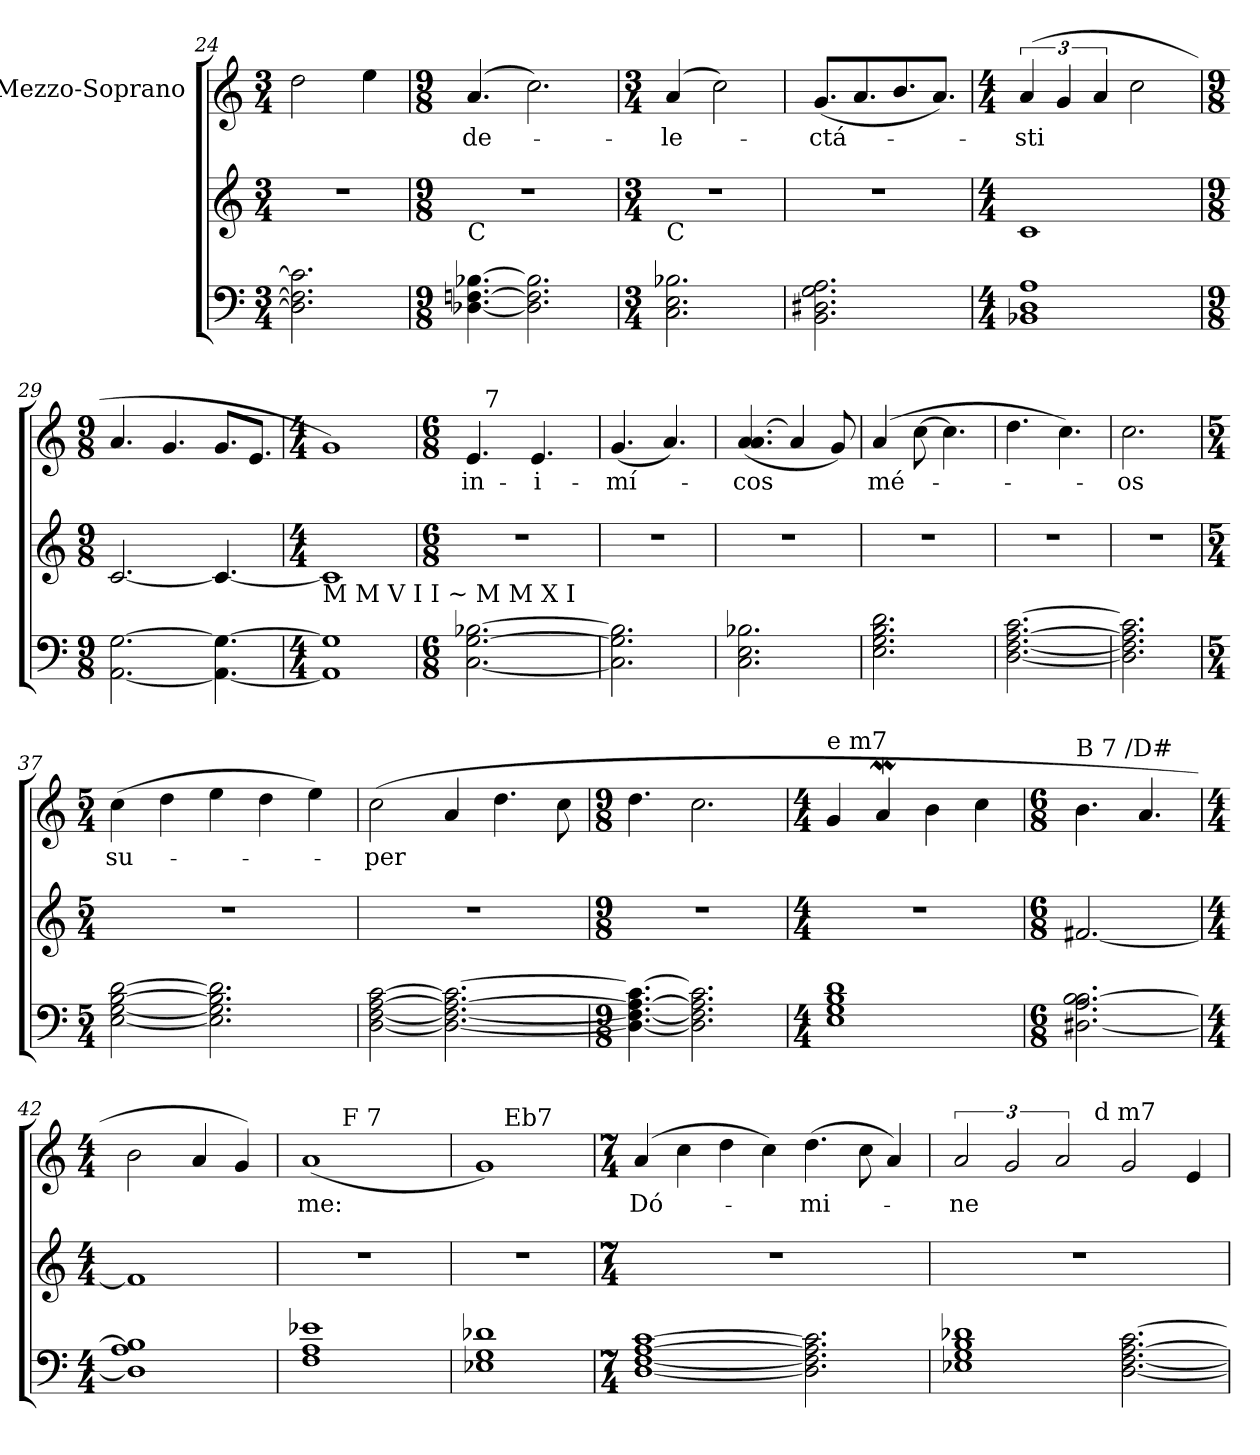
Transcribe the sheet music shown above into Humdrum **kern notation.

**kern	**kern	**kern	**text
*part2	*part2	*part1	*part1
*staff3	*staff2	*staff1	*staff1
*	*	*I"Mezzo-Soprano	*
*clefF4	*clefG2	*clefG2	*
*k[]	*k[]	*k[]	*
*C:	*C:	*C:	*
*M3/4	*M3/4	*M3/4	*
=24	=24	=24	=24
2.D\] 2.F#\] 2.c\]	2.r	2dd\	.
.	.	4ee\	.
=25	=25	=25	=25
*M9/8	*M9/8	*M9/8	*
!	!LO:TX:b:t=C	!	!
!	!	!	!LO:LY:b
[<4.D-X\ [>4.Fn\ [>4.B-X\	8%9r	(>4.a/	de-
2.D-\] 2.F\] 2.B-\]	.	2.cc\)	.
!!LO:PB:g=z
=26	=26	=26	=26
*M3/4	*M3/4	*M3/4	*
!	!LO:TX:b:t=C	!	!
!	!	!	!LO:LY:b
2.C\ 2.E\ 2.B-X\	2.r	(>4a/	-le-
.	.	2cc\)	.
=27	=27	=27	=27
!	!	!	!LO:LY:b
2.BB\ 2.D#X\ 2.G\ 2.A\	2.r	(<8.g/L	-ctá-
.	.	8.a/	.
.	.	8.b/	.
.	.	8.a/J)	.
=28	=28	=28	=28
*M4/4	*M4/4	*M4/4	*
!	!	!	!LO:LY:b
1BB-X 1D 1A	1c	(>6a/	-sti
.	.	6g/	.
.	.	6a/	.
.	.	2cc\	.
=29	=29	=29	=29
*M9/8	*M9/8	*M9/8	*
[<2.AA\ [>2.G\	[<2.c/	4.a/	.
.	.	4.g/	.
4.AA\_ 4.G\_	4.c/_	8.g/L	.
.	.	8.e/J	.
=30	=30	=30	=30
*M4/4	*M4/4	*M4/4	*
!	!LO:TX:b:t=M M V I I ~ M M X I	!	!
1AA] 1G]	1c]	1g)	.
=31	=31	=31	=31
*M6/8	*M6/8	*M6/8	*
!	!	!	!LO:LY:b
*	*	*^	*
[<2.C\ [>2.G\ [>2.B-X\	2.r	4.e/	16ryy	in-
!	!	!	!LO:TX:a:t=7	!
.	.	.	2ryy	.
!	!	!	!	!LO:LY:b
.	.	4.e/	.	-i-
.	.	.	8.ryy	.
=32	=32	=32	=32	=32
!	!	!	!	!LO:LY:b
*	*	*v	*v	*
2.C\] 2.G\] 2.B-\]	2.r	(<4.g/	-mí-
.	.	4.a/)	.
=33	=33	=33	=33
!	!	!	!LO:LY:b
2.C\ 2.E\ 2.B-X\	2.r	(<4.a/ [<4.a/	-cos
.	.	4a/]	.
.	.	8g/)	.
!!LO:PB:g=z
=34	=34	=34	=34
!	!	!	!LO:LY:b
2.E\ 2.G\ 2.B\ 2.d\	2.r	(>4a/	mé-
.	.	[>8cc\	.
.	.	4.cc\]	.
=35	=35	=35	=35
[<2.D\ [>2.F\ [>2.A\ [>2.c\	2.r	4.dd\	.
.	.	4.cc\)	.
=36	=36	=36	=36
!	!	!	!LO:LY:b
2.D\] 2.F\] 2.A\] 2.c\]	2.r	2.cc\	-os
=37	=37	=37	=37
*M5/4	*M5/4	*M5/4	*
!	!	!	!LO:LY:b
[<2E\ [>2G\ [>2B\ [>2d\	4%5r	(>4cc\	su-
.	.	4dd\	.
2.E\] 2.G\] 2.B\] 2.d\]	.	4ee\	.
.	.	4dd\	.
.	.	4ee\)	.
=38	=38	=38	=38
!	!	!	!LO:LY:b
[<2D\ [>2F\ [>2A\ [>2c\	4%5r	(>2cc\	-per
2.D\_ 2.F\_ 2.A\_ 2.c\_	.	4a/	.
.	.	4.dd\	.
.	.	8cc\	.
=39	=39	=39	=39
*M9/8	*M9/8	*M9/8	*
4.D\_ 4.F\_ 4.A\_ 4.c\_	8%9r	4.dd\	.
2.D\] 2.F\] 2.A\] 2.c\]	.	2.cc\	.
!!LO:LB:g=z
=40	=40	=40	=40
*M4/4	*M4/4	*M4/4	*
!	!	!LO:TX:a:t=e m7	!
1E 1G 1B 1d	1r	4g/	.
.	.	4aW/	.
.	.	4b\	.
.	.	4cc\	.
=41	=41	=41	=41
*M6/8	*M6/8	*M6/8	*
!	!	!LO:TX:a:t=B 7 /D#	!
[<2.D#X\ 2.A\ [>2.B\ 2.B\	[<2.f#X/	4.b\	.
.	.	4.a/	.
=42	=42	=42	=42
*M4/4	*M4/4	*M4/4	*
1D#] 1A 1B]	1f#]	2b\	.
.	.	4a/	.
.	.	4g/)	.
=43	=43	=43	=43
!	!	!	!LO:LY:b
*	*	*^	*
1F 1A 1e-X	1r	(<1a	6ryy	me:
.	.	.	96ryy	.
!	!	!	!LO:TX:a:t=F 7	!
.	.	.	3%2ryy	.
.	.	.	12...ryy	.
=44	=44	=44	=44	=44
1E-X 1G 1d-X	1r	1g)	8ryy	.
!	!	!	!LO:TX:a:t=Eb7	!
.	.	.	2..ryy	.
*	*	*v	*v	*
=45	=45	=45	=45
*M7/4	*M7/4	*M7/4	*
*	*	*^	*
!	!	!LO:TX:a:t=d m7	!	!
!	!	!	!	!LO:LY:b
*	*	*v	*v	*
[<1D [>1F [>1A [>1c	1..r	(>4a/	Dó-
.	.	4cc\	.
.	.	4dd\	.
.	.	4cc\)	.
!	!	!	!LO:LY:b
2.D\] 2.F\] 2.A\] 2.c\]	.	(>4.dd\	-mi-
.	.	8cc\	.
.	.	4a/)	.
=46	=46	=46	=46
!	!	!LO:TX:a:t=Eb7	!
!	!	!	!LO:LY:b
*	*	*^	*
1E-X 1G 1B 1d-X	1..r	3a/	2..ryy	-ne
.	.	3g/	.	.
.	.	3a/	.	.
!	!	!	!LO:TX:a:t=d m7	!
.	.	.	2..ryy	.
[<2.D\ [>2.F\ [>2.A\ [>2.c\	.	2g/	.	.
.	.	4e/	.	.
*	*	*v	*v	*
=	=	=	=
*-	*-	*-	*-
